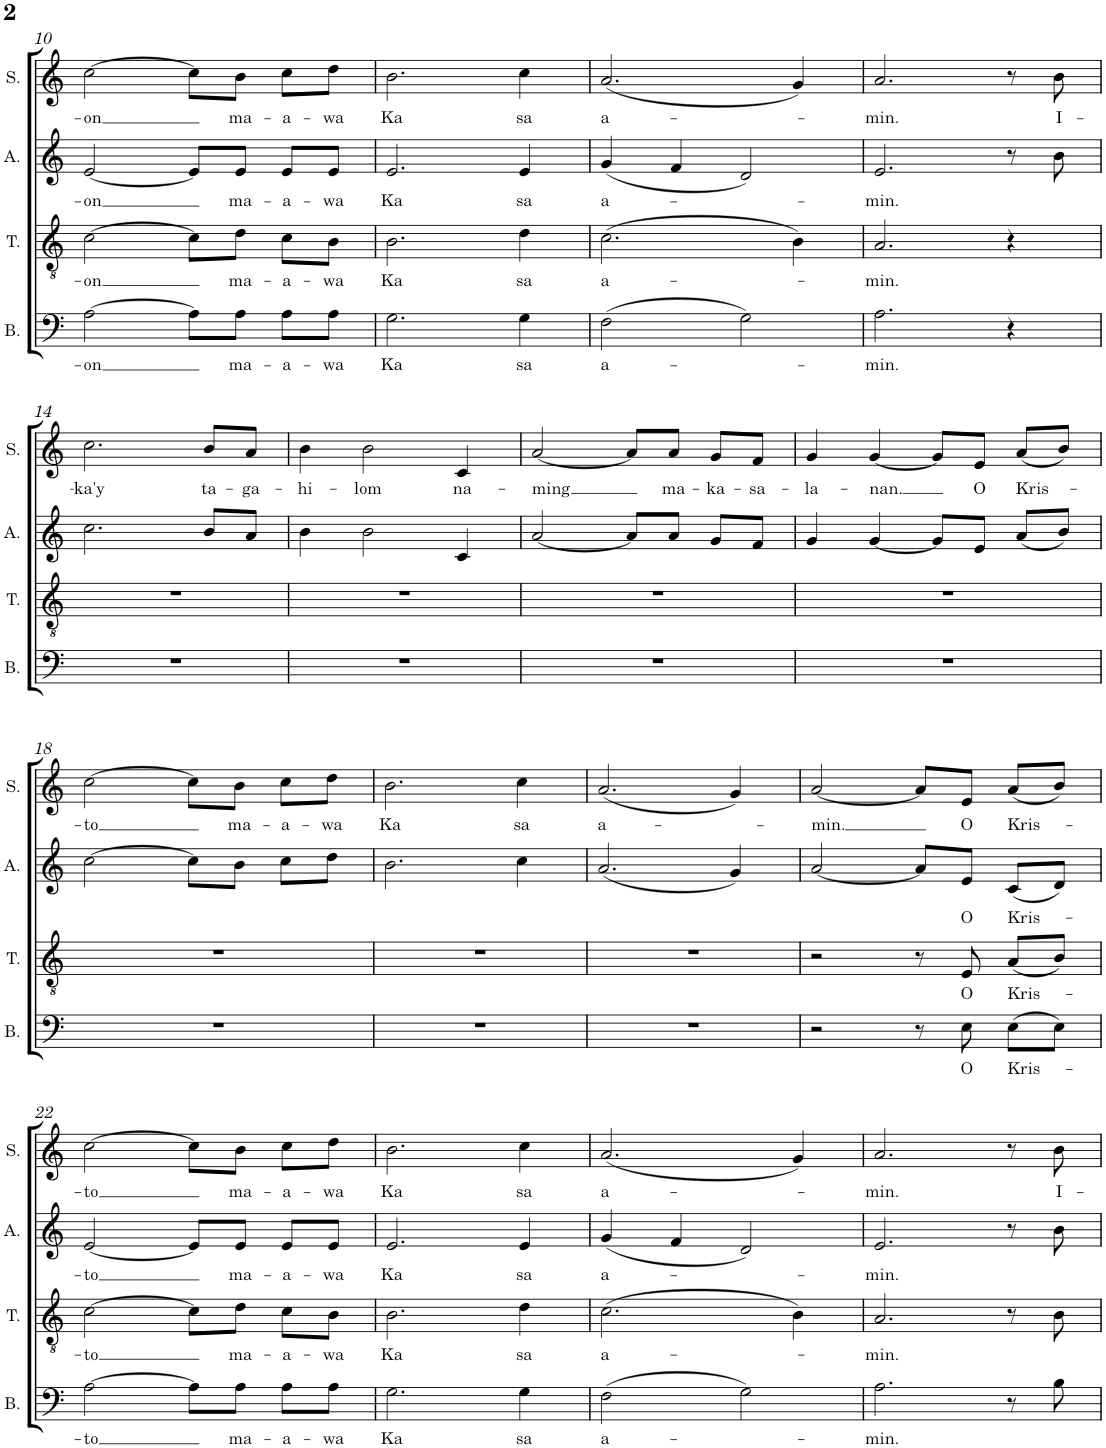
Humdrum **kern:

**kern	**text	**kern	**text	**kern	**text	**kern	**text
*part4	*part4	*part3	*part3	*part2	*part2	*part1	*part1
*staff4	*staff4	*staff3	*staff3	*staff2	*staff2	*staff1	*staff1
*I"Bass	*	*I"Tenor	*	*I"Alto	*	*I"Soprano	*
*I'B.	*	*I'T.	*	*I'A.	*	*I'S.	*
!!LO:PB:g=z
*clefF4	*	*clefGv2	*	*clefG2	*	*clefG2	*
*k[]	*	*k[]	*	*k[]	*	*k[]	*
*M4/4	*	*M4/4	*	*M4/4	*	*M4/4	*
=10	=10	=10	=10	=10	=10	=10	=10
!	!LO:LY:b	!	!LO:LY:b	!	!LO:LY:b	!	!LO:LY:b
[2A\	-on	[2c\	-on	[2e/	-on	[2cc\	-on
8A\L]	.	8c\L]	.	8e/L]	.	8cc\L]	.
!	!LO:LY:b	!	!LO:LY:b	!	!LO:LY:b	!	!LO:LY:b
8A\J	ma-	8d\J	ma-	8e/J	ma-	8b\J	ma-
!	!LO:LY:b	!	!LO:LY:b	!	!LO:LY:b	!	!LO:LY:b
8A\L	-a-	8c\L	-a-	8e/L	-a-	8cc\L	-a-
!	!LO:LY:b	!	!LO:LY:b	!	!LO:LY:b	!	!LO:LY:b
8A\J	-wa	8B\J	-wa	8e/J	-wa	8dd\J	-wa
=11	=11	=11	=11	=11	=11	=11	=11
!	!LO:LY:b	!	!LO:LY:b	!	!LO:LY:b	!	!LO:LY:b
2.G\	Ka	2.B\	Ka	2.e/	Ka	2.b\	Ka
!	!LO:LY:b	!	!LO:LY:b	!	!LO:LY:b	!	!LO:LY:b
4G\	sa	4d\	sa	4e/	sa	4cc\	sa
=12	=12	=12	=12	=12	=12	=12	=12
!	!LO:LY:b	!	!LO:LY:b	!	!LO:LY:b	!	!LO:LY:b
(2F\	a-	(2.c\	a-	(4g/	a-	(2.a/	a-
.	.	.	.	4f/	.	.	.
2G\)	.	.	.	2d/)	.	.	.
.	.	4B\)	.	.	.	4g/)	.
=13	=13	=13	=13	=13	=13	=13	=13
!	!LO:LY:b	!	!LO:LY:b	!	!LO:LY:b	!	!LO:LY:b
2.A\	-min.	2.A/	-min.	2.e/	-min.	2.a/	-min.
4r	.	4r	.	8r	.	8r	.
!	!	!	!	!	!	!	!LO:LY:b
.	.	.	.	8b\	.	8b\	I-
!!LO:LB:g=z
=14	=14	=14	=14	=14	=14	=14	=14
!	!	!	!	!	!	!	!LO:LY:b
1r	.	1r	.	2.cc\	.	2.cc\	-ka'y
!	!	!	!	!	!	!	!LO:LY:b
.	.	.	.	8b/L	.	8b/L	ta-
!	!	!	!	!	!	!	!LO:LY:b
.	.	.	.	8a/J	.	8a/J	-ga-
=15	=15	=15	=15	=15	=15	=15	=15
!	!	!	!	!	!	!	!LO:LY:b
1r	.	1r	.	4b\	.	4b\	-hi-
!	!	!	!	!	!	!	!LO:LY:b
.	.	.	.	2b\	.	2b\	-lom
!	!	!	!	!	!	!	!LO:LY:b
.	.	.	.	4c/	.	4c/	na-
=16	=16	=16	=16	=16	=16	=16	=16
!	!	!	!	!	!	!	!LO:LY:b
1r	.	1r	.	[2a/	.	[2a/	-ming
.	.	.	.	8a/L]	.	8a/L]	.
!	!	!	!	!	!	!	!LO:LY:b
.	.	.	.	8a/J	.	8a/J	ma-
!	!	!	!	!	!	!	!LO:LY:b
.	.	.	.	8g/L	.	8g/L	-ka-
!	!	!	!	!	!	!	!LO:LY:b
.	.	.	.	8f/J	.	8f/J	-sa-
=17	=17	=17	=17	=17	=17	=17	=17
!	!	!	!	!	!	!	!LO:LY:b
1r	.	1r	.	4g/	.	4g/	-la-
!	!	!	!	!	!	!	!LO:LY:b
.	.	.	.	[4g/	.	[4g/	-nan.
.	.	.	.	8g/L]	.	8g/L]	.
!	!	!	!	!	!	!	!LO:LY:b
.	.	.	.	8e/J	.	8e/J	O
!	!	!	!	!	!	!	!LO:LY:b
.	.	.	.	(8a/L	.	(8a/L	Kris-
.	.	.	.	8b/J)	.	8b/J)	.
!!LO:LB:g=z
=18	=18	=18	=18	=18	=18	=18	=18
!	!	!	!	!	!	!	!LO:LY:b
1r	.	1r	.	[2cc\	.	[2cc\	-to
.	.	.	.	8cc\L]	.	8cc\L]	.
!	!	!	!	!	!	!	!LO:LY:b
.	.	.	.	8b\J	.	8b\J	ma-
!	!	!	!	!	!	!	!LO:LY:b
.	.	.	.	8cc\L	.	8cc\L	-a-
!	!	!	!	!	!	!	!LO:LY:b
.	.	.	.	8dd\J	.	8dd\J	-wa
=19	=19	=19	=19	=19	=19	=19	=19
!	!	!	!	!	!	!	!LO:LY:b
1r	.	1r	.	2.b\	.	2.b\	Ka
!	!	!	!	!	!	!	!LO:LY:b
.	.	.	.	4cc\	.	4cc\	sa
=20	=20	=20	=20	=20	=20	=20	=20
!	!	!	!	!	!	!	!LO:LY:b
1r	.	1r	.	(2.a/	.	(2.a/	a-
.	.	.	.	4g/)	.	4g/)	.
=21	=21	=21	=21	=21	=21	=21	=21
!	!	!	!	!	!	!	!LO:LY:b
2r	.	2r	.	[2a/	.	[2a/	-min.
8r	.	8r	.	8a/L]	.	8a/L]	.
!	!LO:LY:b	!	!LO:LY:b	!	!LO:LY:b	!	!LO:LY:b
8E\	O	8E/	O	8e/J	O	8e/J	O
!	!LO:LY:b	!	!LO:LY:b	!	!LO:LY:b	!	!LO:LY:b
(8E\L	Kris-	(8A/L	Kris-	(8c/L	Kris-	(8a/L	Kris-
8E\J)	.	8B/J)	.	8d/J)	.	8b/J)	.
!!LO:LB:g=z
=22	=22	=22	=22	=22	=22	=22	=22
!	!LO:LY:b	!	!LO:LY:b	!	!LO:LY:b	!	!LO:LY:b
[2A\	-to	[2c\	-to	[2e/	-to	[2cc\	-to
8A\L]	.	8c\L]	.	8e/L]	.	8cc\L]	.
!	!LO:LY:b	!	!LO:LY:b	!	!LO:LY:b	!	!LO:LY:b
8A\J	ma-	8d\J	ma-	8e/J	ma-	8b\J	ma-
!	!LO:LY:b	!	!LO:LY:b	!	!LO:LY:b	!	!LO:LY:b
8A\L	-a-	8c\L	-a-	8e/L	-a-	8cc\L	-a-
!	!LO:LY:b	!	!LO:LY:b	!	!LO:LY:b	!	!LO:LY:b
8A\J	-wa	8B\J	-wa	8e/J	-wa	8dd\J	-wa
=23	=23	=23	=23	=23	=23	=23	=23
!	!LO:LY:b	!	!LO:LY:b	!	!LO:LY:b	!	!LO:LY:b
2.G\	Ka	2.B\	Ka	2.e/	Ka	2.b\	Ka
!	!LO:LY:b	!	!LO:LY:b	!	!LO:LY:b	!	!LO:LY:b
4G\	sa	4d\	sa	4e/	sa	4cc\	sa
=24	=24	=24	=24	=24	=24	=24	=24
!	!LO:LY:b	!	!LO:LY:b	!	!LO:LY:b	!	!LO:LY:b
(2F\	a-	(2.c\	a-	(4g/	a-	(2.a/	a-
.	.	.	.	4f/	.	.	.
2G\)	.	.	.	2d/)	.	.	.
.	.	4B\)	.	.	.	4g/)	.
=25	=25	=25	=25	=25	=25	=25	=25
!	!LO:LY:b	!	!LO:LY:b	!	!LO:LY:b	!	!LO:LY:b
2.A\	-min.	2.A/	-min.	2.e/	-min.	2.a/	-min.
8r	.	8r	.	8r	.	8r	.
!	!	!	!	!	!	!	!LO:LY:b
8B\	.	8B\	.	8b\	.	8b\	I-
=	=	=	=	=	=	=	=
*-	*-	*-	*-	*-	*-	*-	*-
